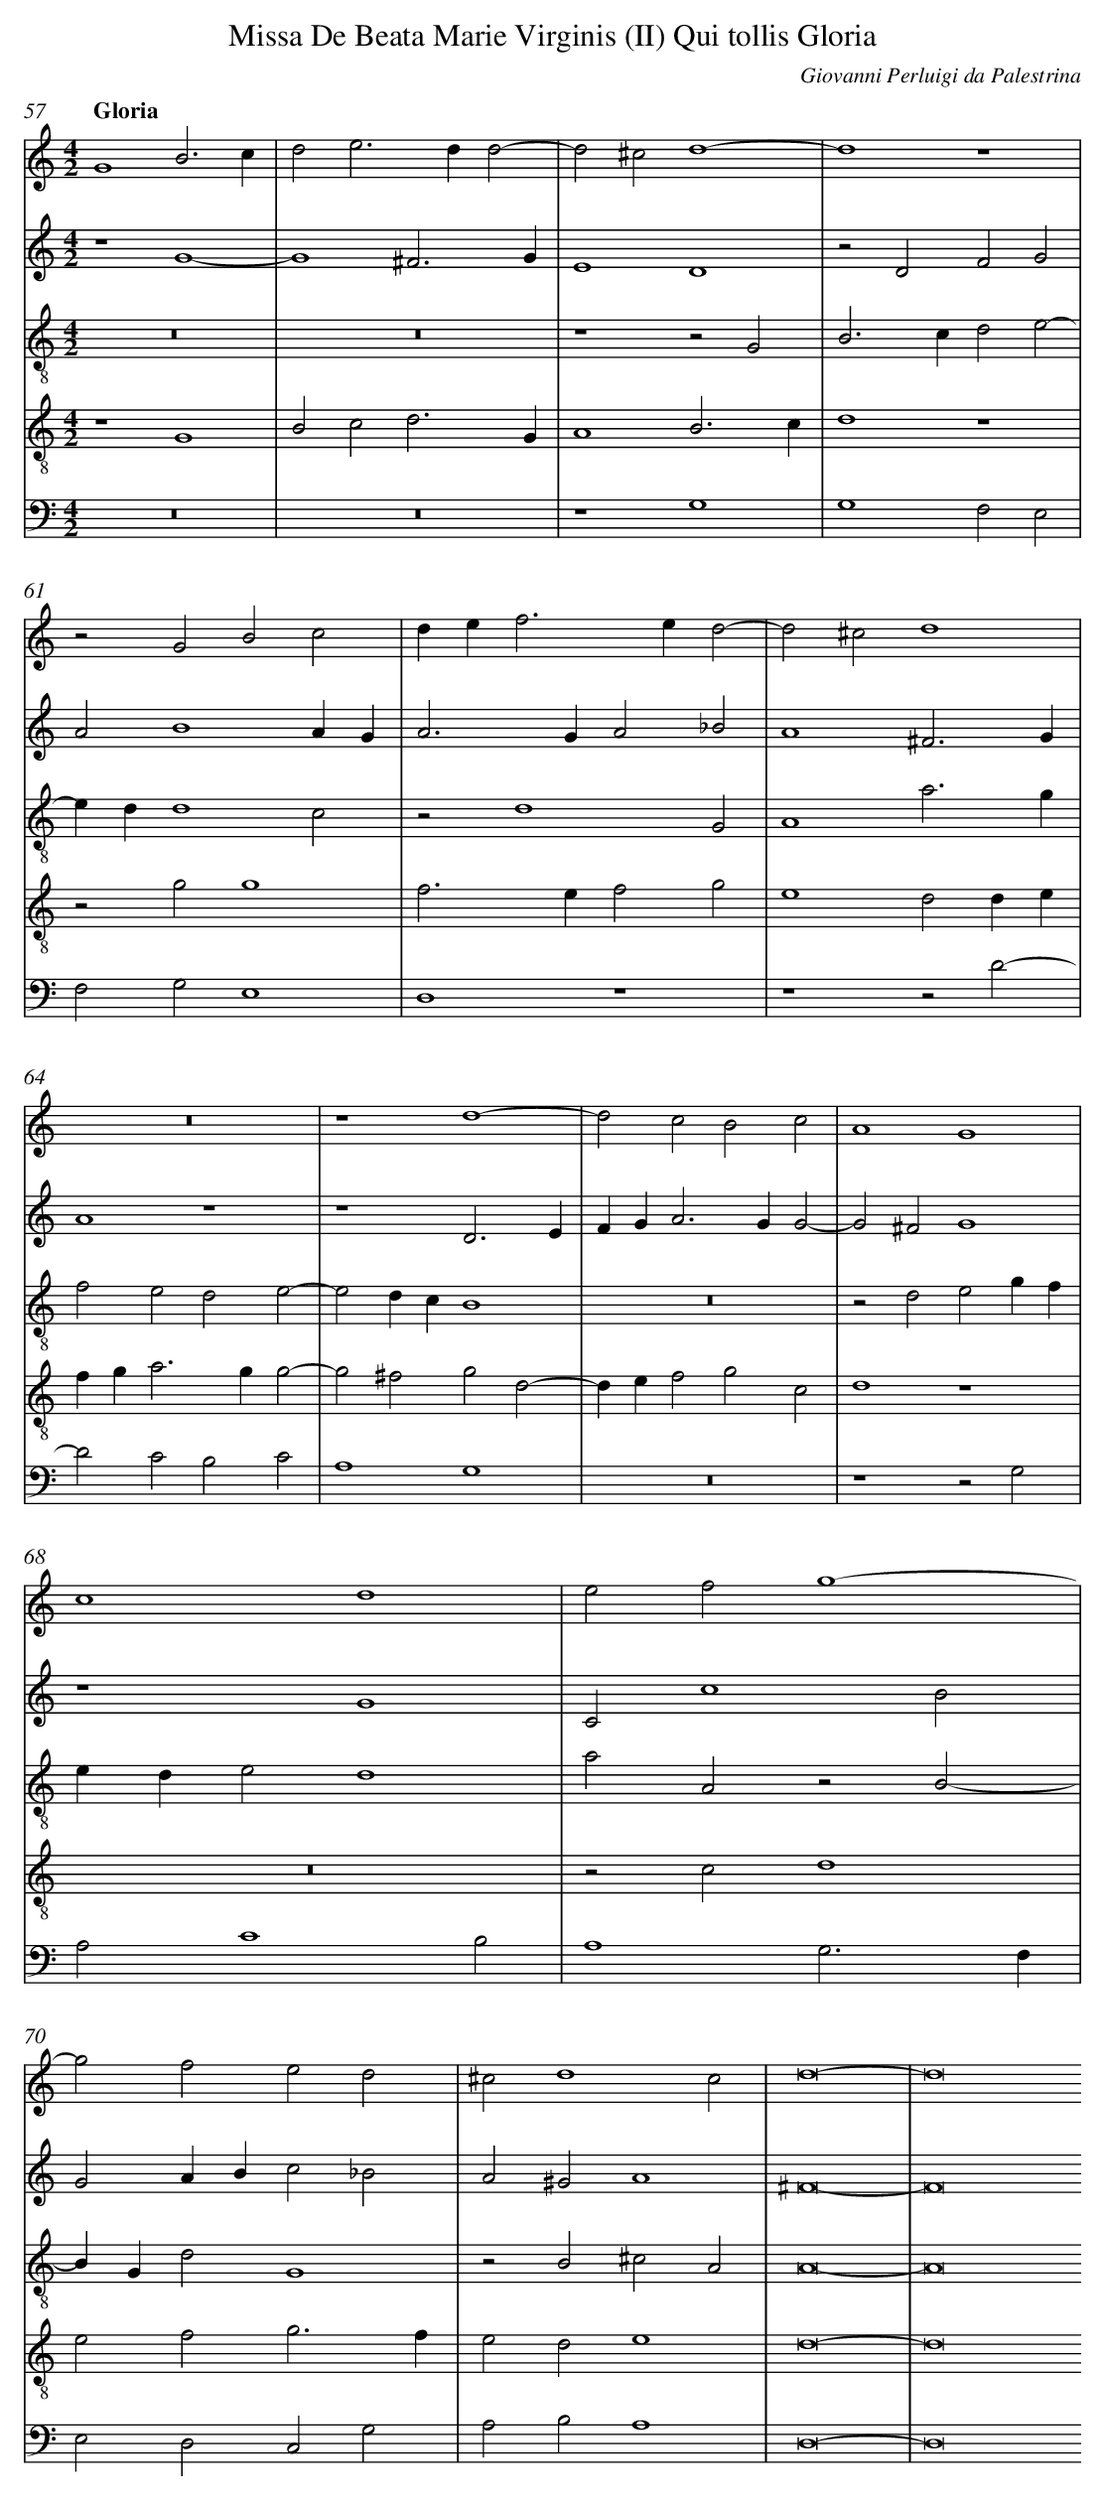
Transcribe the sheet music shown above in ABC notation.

X:1
T: Missa De Beata Marie Virginis (II) Qui tollis Gloria
C: Giovanni Perluigi da Palestrina
L: 1/4
M: 4/2
Q: "Gloria"
V: 1 clef=treble
V: 2 clef=treble
V: 3 clef=treble-8
V: 4 clef=treble-8
V: 5 clef=bass
K: C
[V:1] G4B3c |
[V:2] z4G4- |
[V:3] z8 |
[V:4] z4G4 |
[V:5] z8 |
[V:1] d2e2>d2d2- |
[V:2] G4^F3G |
[V:3] z8 |
[V:4] B2c2d3G |
[V:5] z8 |
[V:1] d2^c2d4- |
[V:2] E4D4 |
[V:3] z4z2G2 |
[V:4] A4B3c |
[V:5] z4G,4 |
[V:1] d4z4 |
[V:2] z2D2F2G2 |
[V:3] B2>c2d2e2- |
[V:4] d4z4 |
[V:5] G,4F,2E,2 |
[V:1] z2G2B2c2 |
[V:2] A2B4AG |
[V:3] edd4c2 |
[V:4] z2g2g4 |
[V:5] F,2G,2E,4 |
[V:1] de2<f2ed2- |
[V:2] A2>G2A2_B2 |
[V:3] z2d4G2 |
[V:4] f2>e2f2g2 |
[V:5] D,4z4 |
[V:1] d2^c2d4 |
[V:2] A4^F3G |
[V:3] A4a3g |
[V:4] e4d2de |
[V:5] z4z2D2- |
[V:1] z8 |
[V:2] A4z4 |
[V:3] f2e2d2e2- |
[V:4] fg2<a2gg2- |
[V:5] D2C2B,2C2 |
[V:1] z4d4- |
[V:2] z4D3E |
[V:3] e2dcB4 |
[V:4] g2^f2g2d2- |
[V:5] A,4G,4 |
[V:1] d2c2B2c2 |
[V:2] FG2<A2GG2- |
[V:3] z8 |
[V:4] def2g2c2 |
[V:5] z8 |
[V:1] A4G4 |
[V:2] G2^F2G4 |
[V:3] z2d2e2gf |
[V:4] d4z4 |
[V:5] z4z2G,2 |
[V:1] c4d4 |
[V:2] z4G4 |
[V:3] ede2d4 |
[V:4] z8 |
[V:5] A,2C4B,2 |
[V:1] e2f2g4- |
[V:2] C2c4B2 |
[V:3] a2A2z2B2- |
[V:4] z2c2d4 |
[V:5] A,4G,3F, |
[V:1] g2f2e2d2 |
[V:2] G2ABc2_B2 |
[V:3] BGd2G4 |
[V:4] e2f2g3f |
[V:5] E,2D,2C,2G,2 |
[V:1] ^c2d4c2 |
[V:2] A2^G2A4 |
[V:3] z2B2^c2A2 |
[V:4] e2d2e4 |
[V:5] A,2B,2A,4 |
[V:1] d8- |
[V:2] ^F8- |
[V:3] A8- |
[V:4] d8- |
[V:5] D,8- |
[V:1] d8
[V:2] F8
[V:3] A8
[V:4] d8
[V:5] D,8
